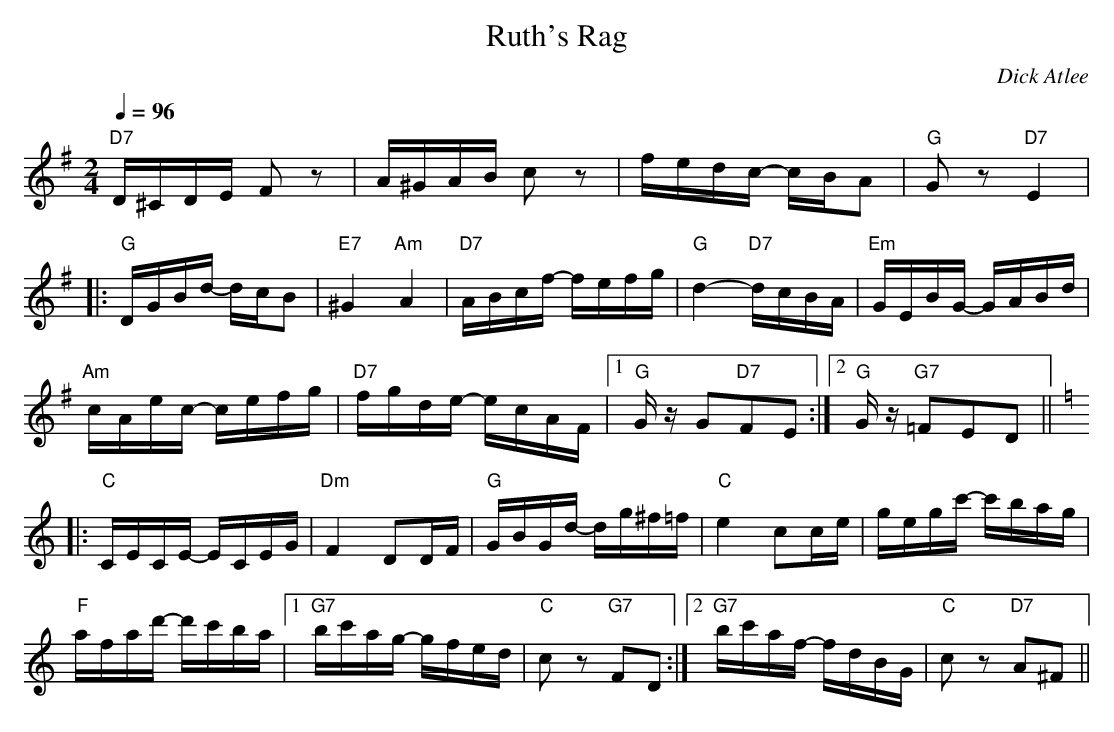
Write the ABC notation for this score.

X:1
T:Ruth's Rag
M:2/4
L:1/16
Q:1/4=96
C:Dick Atlee
K:G
"D7" D^CDE F2 z2 | A^GAB c2 z2 | fedc- cBA2 | "G" G2 z2 "D7" E4 | !
|: "G" DGBd- dcB2 | "E7" ^G4 "Am" A4 | "D7" ABcf- fefg |
"G" d4- "D7" dcBA | "Em" GEBG- GABd | !
"Am" cAec- cefg | "D7" fgde- ecAF |
[1 "G" G z G2"D7"F2E2 :|[2 "G" G z "G7" =F2E2D2 || !
K:C
|: "C" CECE- ECEG | "Dm" F4 D2DF | "G" GBGd- dg^f=f | "C" e4 c2ce |
gegc'- c'bag | !
"F" afad'- d'c'ba |[1 "G7" bc'ag- gfed |
"C" c2 z2 "G7" F2D2 :|[2 "G7" bc'af- fdBG | "C" c2 z2 "D7" A2^F2 ||
